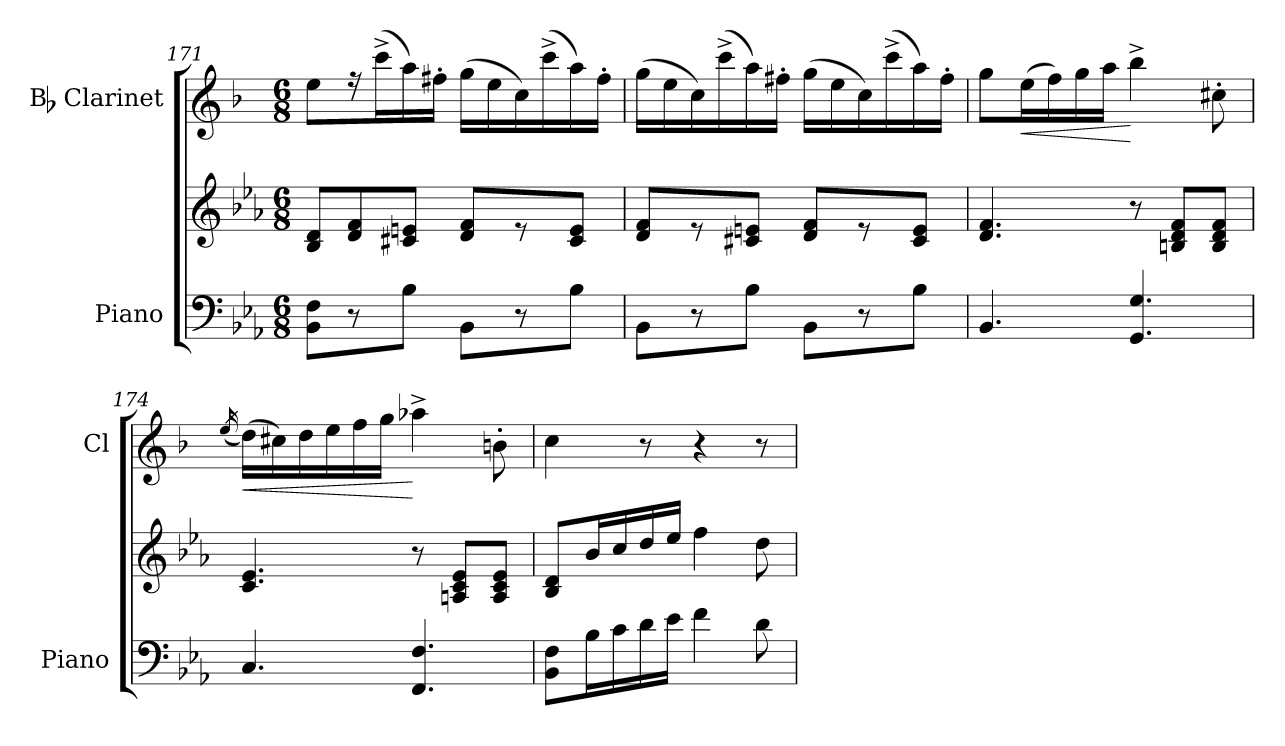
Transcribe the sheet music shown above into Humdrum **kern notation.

**kern	**kern	**kern	**dynam
*part2	*part2	*part1	*part1
*staff3	*staff2	*staff1	*staff1
*I"Piano	*	*I"Bb Clarinet	*
*I'Piano	*	*I'Cl	*
!!LO:LB:g=z
*clefF4	*clefG2	*clefG2	*
*	*	*ITrd1c2	*
*k[b-e-a-]	*k[b-e-a-]	*k[b-e-a-]	*
*E-:	*E-:	*E-:	*
*M6/8	*M6/8	*M6/8	*
=171	=171	=171	=171
8BB-\ 8F\L	8B-/ 8d/L	8dd\L	.
8r	8d/ 8f/	16r	.
.	.	(>16bb-^>\L	.
8B-\J	8c#X/ 8en/J	16gg\)	.
.	.	16een'>\JJ	.
8BB-\L	8d/ 8f/L	(>16ff\LL	.
.	.	16dd\	.
8r	8r	16b-\)	.
.	.	(>16bb-^>\	.
8B-\J	8c#/ 8e/J	16gg\)	.
.	.	16ee'>\JJ	.
=172	=172	=172	=172
8BB-\L	8d/ 8f/L	(>16ff\LL	.
.	.	16dd\	.
8r	8r	16b-\)	.
.	.	(>16bb-^>\	.
8B-\J	8c#X/ 8en/J	16gg\)	.
.	.	16een'>\JJ	.
8BB-\L	8d/ 8f/L	(>16ff\LL	.
.	.	16dd\	.
8r	8r	16b-\)	.
.	.	(>16bb-^>\	.
8B-\J	8c#/ 8e/J	16gg\)	.
.	.	16ee'>\JJ	.
=173	=173	=173	=173
4.BB-/	4.d/ 4.f/	8ff\L	.
!	!	!	!LO:HP:b
.	.	(>16dd\L	<
.	.	16ee-\)	.
.	.	16ff\	.
.	.	16gg\JJ	.
4.GG/ 4.G/	8r	4aa-^>\	[
.	8Bn/ 8d/ 8f/L	.	.
.	8B/ 8d/ 8f/J	8bn'>\	.
=174	=174	=174	=174
.	.	(<16qdd/	.
!	!	!	!LO:HP:b
4.C/	4.c/ 4.e-/	(>16cc\LL)	<
.	.	16bn\)	.
.	.	16cc\	.
.	.	16dd\	.
.	.	16ee-\	.
.	.	16ff\JJ	.
4.FF/ 4.F/	8r	4gg-X^>\	[
.	8An/ 8c/ 8e-/L	.	.
.	8A/ 8c/ 8e-/J	8an'>\	.
=175	=175	=175	=175
8BB-\ 8F\L	8B-/ 8d/L	4b-\	.
16B-\L	16b-/L	.	.
16c\	16cc/	.	.
16d\	16dd/	8r	.
16e-\JJ	16ee-/JJ	.	.
4f\	4ff\	4r	.
8d\	8dd\	8r	.
=	=	=	=
*-	*-	*-	*-
